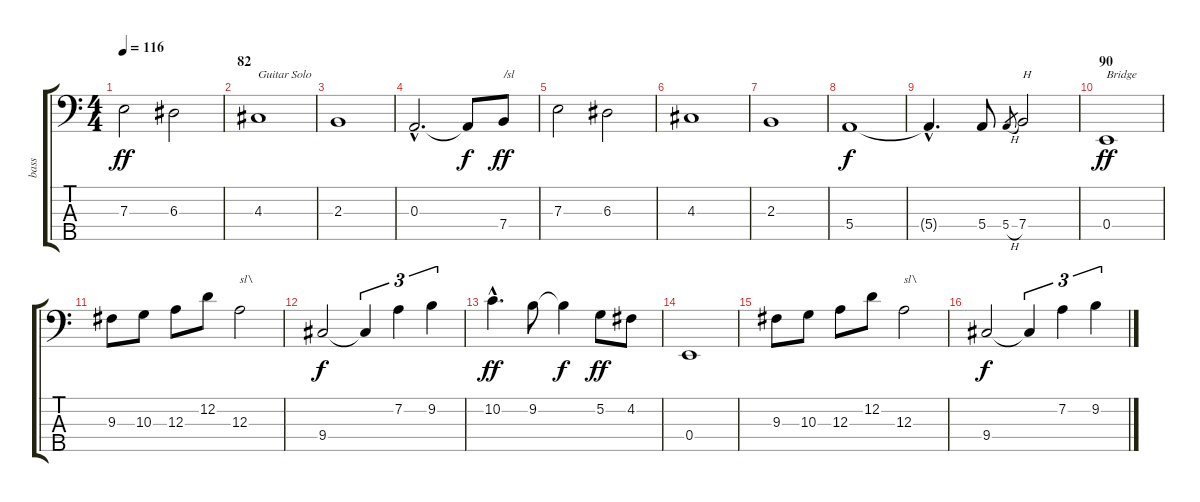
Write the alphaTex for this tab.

\track ("bass" "bass") {instrument fretlessbass}
\staff {score tabs}
\tuning (G2 D2 A1 E1 B0) {hide}
\ts (4 4)
\tempo 116
\clef f4
\ks c
7.3.2{dy ff} 6.3.2 |
\section ("" "82")
4.3.1{txt "Guitar Solo "} |
2.3.1 |
0.3{hac}.2{d} 0.3{t}.8{dy f} 7.4.8{txt "/sl" dy ff} |
7.3.2 6.3.2 |
4.3.1 |
2.3.1 |
5.4.1{dy f} |
5.4{hac t}.4{d} 5.4.8 5.4{h}.8{gr} 7.4.2{txt "H"} |
\section ("" "90")
0.4.1{txt "Bridge" dy ff} |
9.3.8 10.3.8 12.3.8 12.2.8 12.3.2{txt "sl\\"} |
9.4.2{dy f} 9.4{t}.4{tu (3 2)} 7.2.4{tu (3 2)} 9.2.4{tu (3 2)} |
10.2{hac}.4{d dy ff} 9.2.8 9.2{t}.4{dy f} 5.2.8{dy ff} 4.2.8 |
0.4.1 |
9.3.8 10.3.8 12.3.8 12.2.8 12.3.2{txt "sl\\"} |
9.4.2{dy f} 9.4{t}.4{tu (3 2)} 7.2.4{tu (3 2)} 9.2.4{tu (3 2)}
